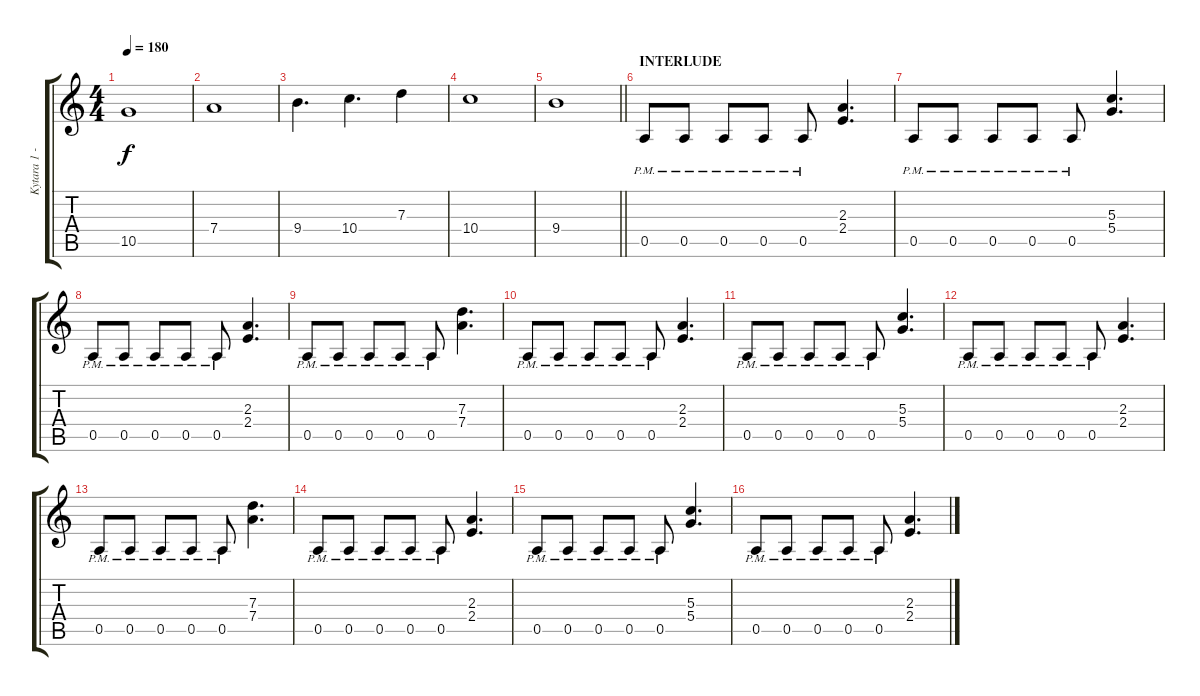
\track ("Kytara 1 - Lead" "Kytara 1 -") {instrument overdrivenguitar}
\staff {score tabs}
\tuning (E4 B3 G3 D3 A2 E2) {hide}
\ts (4 4)
\tempo 180
\clef g2
\ks c
10.5{t}.1{dy f} |
7.4.1 |
9.4.4{d} 10.4.4{d} 7.3.4 |
10.4.1 |
\barLineRight lightlight
9.4.1 |
\section ("" "INTERLUDE")
0.5{pm}.8{volume 15} 0.5{pm}.8 0.5{pm}.8 0.5{pm}.8 0.5{pm}.8 (2.3 2.4).4{d} |
0.5{pm}.8 0.5{pm}.8 0.5{pm}.8 0.5{pm}.8 0.5{pm}.8 (5.3 5.4).4{d} |
0.5{pm}.8 0.5{pm}.8 0.5{pm}.8 0.5{pm}.8 0.5{pm}.8 (2.3 2.4).4{d} |
0.5{pm}.8 0.5{pm}.8 0.5{pm}.8 0.5{pm}.8 0.5{pm}.8 (7.3 7.4).4{d} |
0.5{pm}.8 0.5{pm}.8 0.5{pm}.8 0.5{pm}.8 0.5{pm}.8 (2.3 2.4).4{d} |
0.5{pm}.8 0.5{pm}.8 0.5{pm}.8 0.5{pm}.8 0.5{pm}.8 (5.3 5.4).4{d} |
0.5{pm}.8 0.5{pm}.8 0.5{pm}.8 0.5{pm}.8 0.5{pm}.8 (2.3 2.4).4{d} |
0.5{pm}.8 0.5{pm}.8 0.5{pm}.8 0.5{pm}.8 0.5{pm}.8 (7.3 7.4).4{d} |
0.5{pm}.8 0.5{pm}.8 0.5{pm}.8 0.5{pm}.8 0.5{pm}.8 (2.3 2.4).4{d} |
0.5{pm}.8 0.5{pm}.8 0.5{pm}.8 0.5{pm}.8 0.5{pm}.8 (5.3 5.4).4{d} |
0.5{pm}.8 0.5{pm}.8 0.5{pm}.8 0.5{pm}.8 0.5{pm}.8 (2.3 2.4).4{d}
